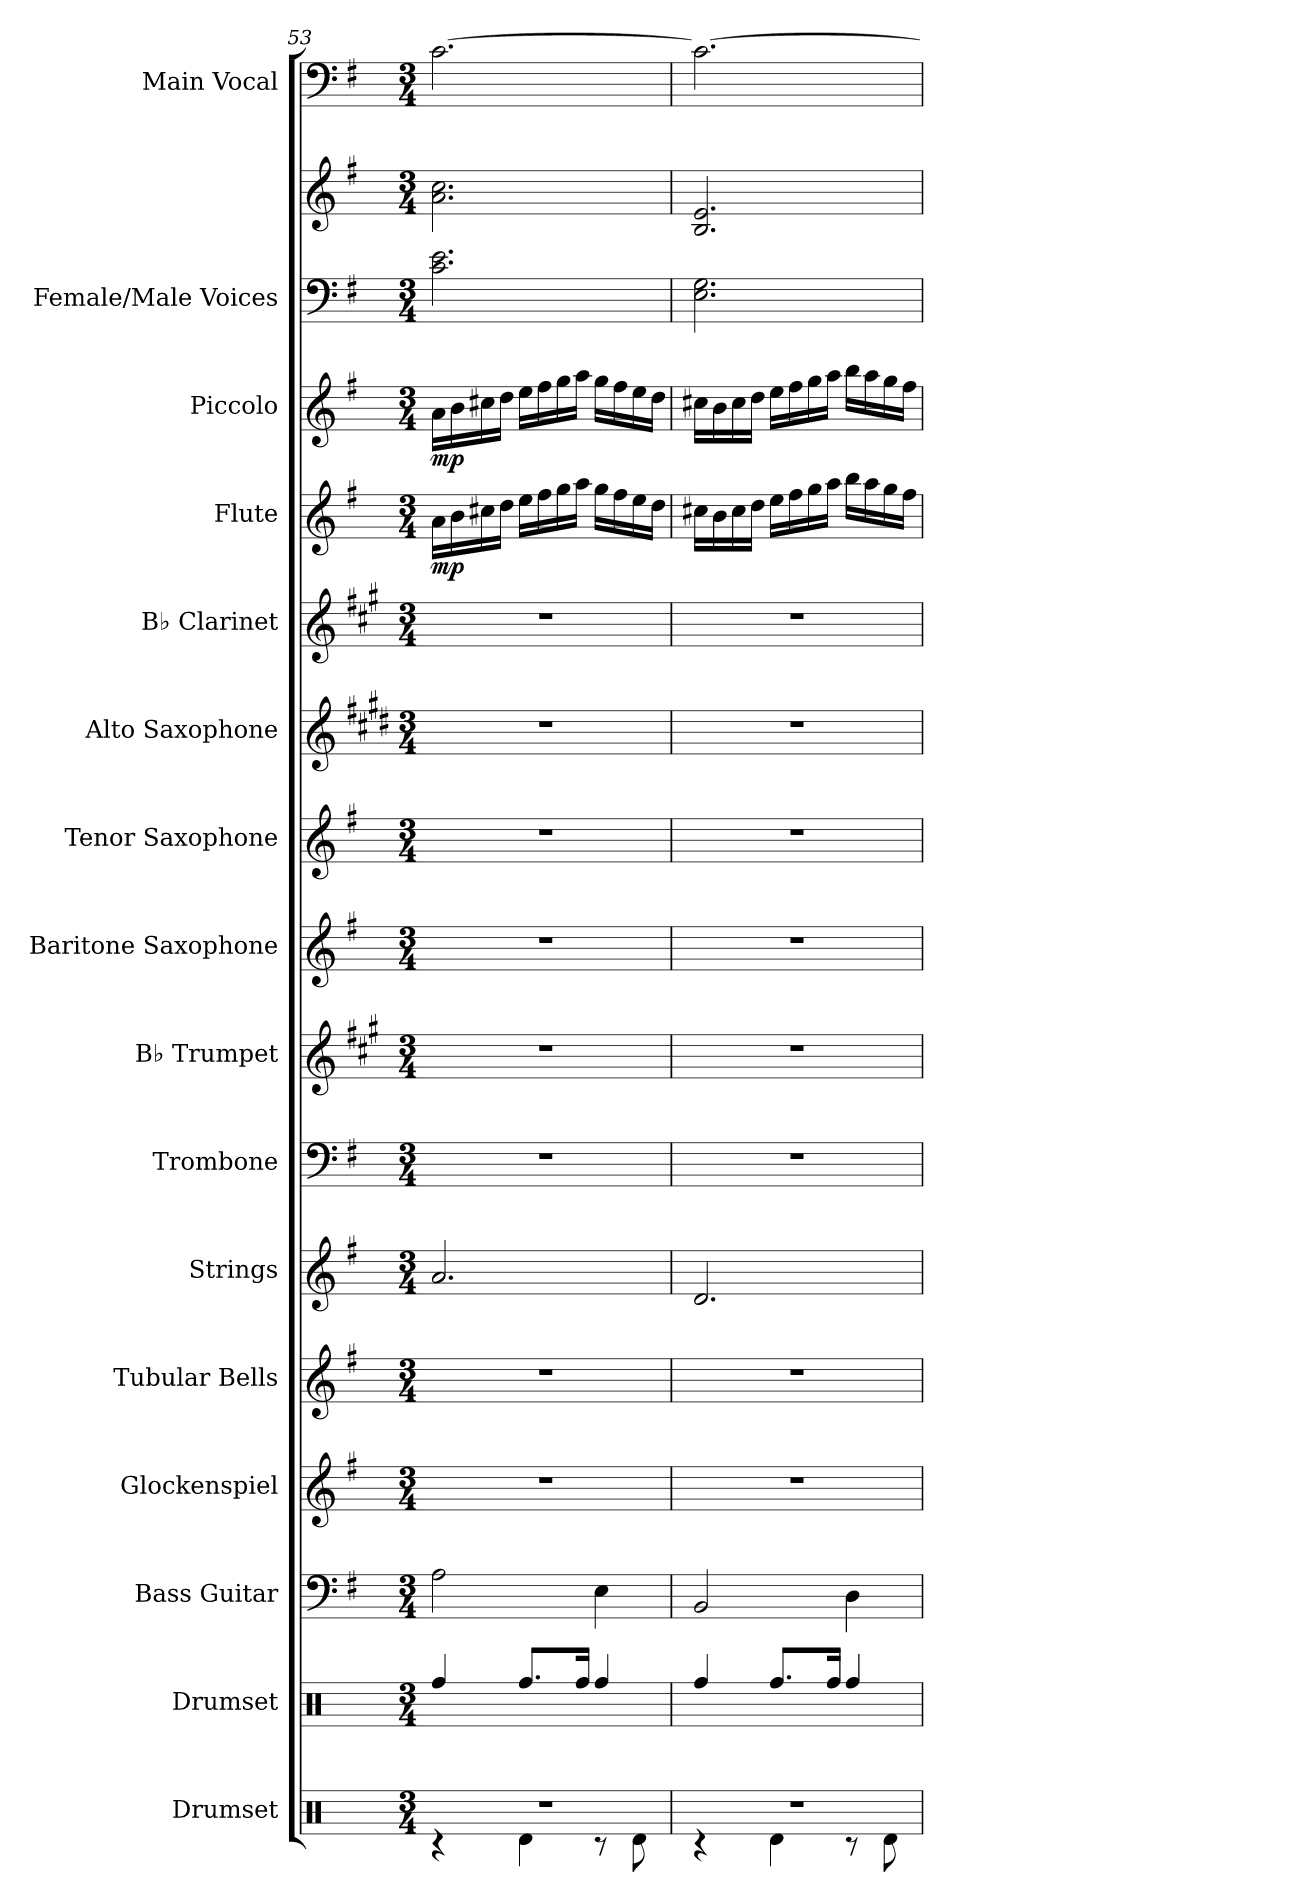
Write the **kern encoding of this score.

**kern	**kern	**kern	**kern	**kern	**kern	**kern	**kern	**kern	**kern	**kern	**kern	**kern	**dynam	**kern	**dynam	**kern	**kern	**kern
*part16	*part15	*part14	*part13	*part12	*part11	*part10	*part9	*part8	*part7	*part6	*part5	*part4	*part4	*part3	*part3	*part2	*part2	*part1
*staff17	*staff16	*staff15	*staff14	*staff13	*staff12	*staff11	*staff10	*staff9	*staff8	*staff7	*staff6	*staff5	*staff5	*staff4	*staff4	*staff3	*staff2	*staff1
*I"Drumset	*I"Drumset	*I"Bass Guitar	*I"Glockenspiel	*I"Tubular Bells	*I"Strings	*I"Trombone	*I"B♭ Trumpet	*I"Baritone Saxophone	*I"Tenor Saxophone	*I"Alto Saxophone	*I"B♭ Clarinet	*I"Flute	*	*I"Piccolo	*	*I"Female/Male Voices	*	*I"Main Vocal
*I'Drs.	*I'Drs.	*I'B. Guit.	*I'Glk.	*I'Tu. Be.	*I'St.	*I'Tbn.	*I'B♭ Tpt.	*I'Bar. Sax.	*I'T. Sax.	*I'A. Sax.	*I'B♭ Cl.	*I'Fl.	*	*I'Picc.	*	*I'Voices	*	*I'Main Vcl.
!!LO:PB:g=z
*clefX	*clefX	*clefF4	*clefG2	*clefG2	*clefG2	*clefF4	*clefG2	*clefG2	*clefG2	*clefG2	*clefG2	*clefG2	*	*clefG2	*	*clefF4	*clefG2	*clefF4
*	*	*ITrd7c12	*ITrd-14c-24	*	*	*	*ITrd1c2	*ITrd12c21	*ITrd8c14	*ITrd5c9	*ITrd1c2	*	*	*ITrd-7c-12	*	*	*	*
*k[]	*k[]	*k[f#]	*k[f#]	*k[f#]	*k[f#]	*k[f#]	*k[f#]	*k[f#]	*k[f#]	*k[f#]	*k[f#]	*k[f#]	*	*k[f#]	*	*k[f#]	*k[f#]	*k[f#]
*M3/4	*M3/4	*M3/4	*M3/4	*M3/4	*M3/4	*M3/4	*M3/4	*M3/4	*M3/4	*M3/4	*M3/4	*M3/4	*	*M3/4	*	*M3/4	*M3/4	*M3/4
=53	=53	=53	=53	=53	=53	=53	=53	=53	=53	=53	=53	=53	=53	=53	=53	=53	=53	=53
*^	*	*	*	*	*	*	*	*	*	*	*	*	*	*	*	*	*	*
!	!	!	!	!	!	!	!	!	!	!	!	!	!	!LO:DY:b	!	!LO:DY:b	!	!	!
2.r	4r	4Rff/	2AA\	2.r	2.r	2.a/	2.r	2.r	2.r	2.r	2.r	2.r	16a\LL	mp	16aa\LL	mp	2.c\ 2.e\	2.a\ 2.cc\	[2.c\
.	.	.	.	.	.	.	.	.	.	.	.	.	16b\	.	16bb\	.	.	.	.
.	.	.	.	.	.	.	.	.	.	.	.	.	16cc#X\	.	16ccc#X\	.	.	.	.
.	.	.	.	.	.	.	.	.	.	.	.	.	16dd\JJ	.	16ddd\JJ	.	.	.	.
.	4Rd\	8.Rff/L	.	.	.	.	.	.	.	.	.	.	16ee\LL	.	16eee\LL	.	.	.	.
.	.	.	.	.	.	.	.	.	.	.	.	.	16ff#\	.	16fff#\	.	.	.	.
.	.	.	.	.	.	.	.	.	.	.	.	.	16gg\	.	16ggg\	.	.	.	.
.	.	16Rff/Jk	.	.	.	.	.	.	.	.	.	.	16aa\JJ	.	16aaa\JJ	.	.	.	.
.	8r	4Rff/	4EE\	.	.	.	.	.	.	.	.	.	16gg\LL	.	16ggg\LL	.	.	.	.
.	.	.	.	.	.	.	.	.	.	.	.	.	16ff#\	.	16fff#\	.	.	.	.
.	8Rd\	.	.	.	.	.	.	.	.	.	.	.	16ee\	.	16eee\	.	.	.	.
.	.	.	.	.	.	.	.	.	.	.	.	.	16dd\JJ	.	16ddd\JJ	.	.	.	.
=54	=54	=54	=54	=54	=54	=54	=54	=54	=54	=54	=54	=54	=54	=54	=54	=54	=54	=54	=54
2.r	4r	4Rff/	2BBB/	2.r	2.r	2.d/	2.r	2.r	2.r	2.r	2.r	2.r	16cc#X\LL	.	16ccc#X\LL	.	2.E\ 2.G\	2.B/ 2.e/	2.c\_
.	.	.	.	.	.	.	.	.	.	.	.	.	16b\	.	16bb\	.	.	.	.
.	.	.	.	.	.	.	.	.	.	.	.	.	16cc#\	.	16ccc#\	.	.	.	.
.	.	.	.	.	.	.	.	.	.	.	.	.	16dd\JJ	.	16ddd\JJ	.	.	.	.
.	4Rd\	8.Rff/L	.	.	.	.	.	.	.	.	.	.	16ee\LL	.	16eee\LL	.	.	.	.
.	.	.	.	.	.	.	.	.	.	.	.	.	16ff#\	.	16fff#\	.	.	.	.
.	.	.	.	.	.	.	.	.	.	.	.	.	16gg\	.	16ggg\	.	.	.	.
.	.	16Rff/Jk	.	.	.	.	.	.	.	.	.	.	16aa\JJ	.	16aaa\JJ	.	.	.	.
.	8r	4Rff/	4DD\	.	.	.	.	.	.	.	.	.	16bb\LL	.	16bbb\LL	.	.	.	.
.	.	.	.	.	.	.	.	.	.	.	.	.	16aa\	.	16aaa\	.	.	.	.
.	8Rd\	.	.	.	.	.	.	.	.	.	.	.	16gg\	.	16ggg\	.	.	.	.
.	.	.	.	.	.	.	.	.	.	.	.	.	16ff#\JJ	.	16fff#\JJ	.	.	.	.
*v	*v	*	*	*	*	*	*	*	*	*	*	*	*	*	*	*	*	*	*
=	=	=	=	=	=	=	=	=	=	=	=	=	=	=	=	=	=	=
*-	*-	*-	*-	*-	*-	*-	*-	*-	*-	*-	*-	*-	*-	*-	*-	*-	*-	*-
